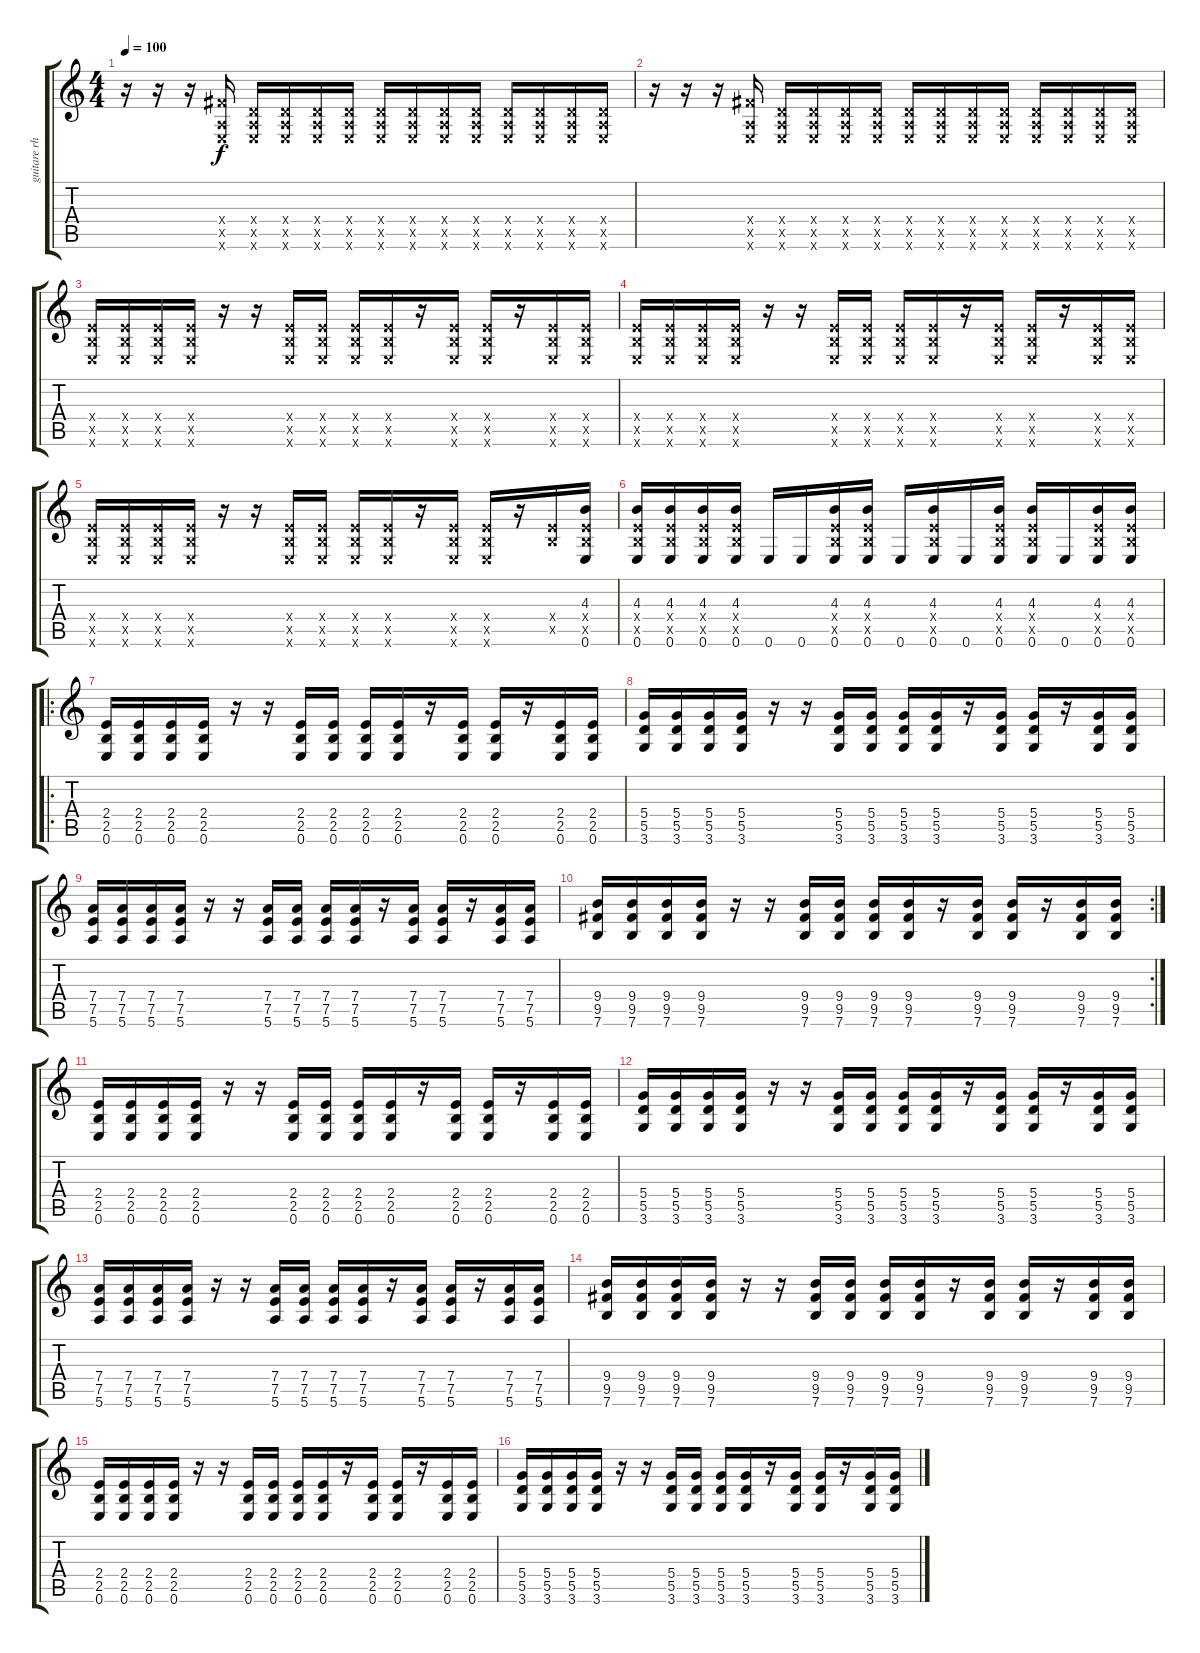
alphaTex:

\track ("guitare rhytmique (gilles)" "guitare rh") {instrument overdrivenguitar}
\staff {score tabs}
\tuning (E4 B3 G3 D3 A2 E2) {hide}
\ts (4 4)
\tempo 100
\clef g2
\ks c
r.16{dy f instrument overdrivenguitar} r.16 r.16 (4.4{x} 0.5{x} 0.6{x}).16 (0.4{x} 0.5{x} 0.6{x}).16 (0.4{x} 0.5{x} 0.6{x}).16 (0.4{x} 0.5{x} 0.6{x}).16 (0.4{x} 0.5{x} 0.6{x}).16 (0.4{x} 0.5{x} 0.6{x}).16 (0.4{x} 0.5{x} 0.6{x}).16 (0.4{x} 0.5{x} 0.6{x}).16 (0.4{x} 0.5{x} 0.6{x}).16 (0.4{x} 0.5{x} 0.6{x}).16 (0.4{x} 0.5{x} 0.6{x}).16 (0.4{x} 0.5{x} 0.6{x}).16 (0.4{x} 0.5{x} 0.6{x}).16 |
r.16 r.16 r.16 (4.4{x} 0.5{x} 0.6{x}).16 (0.4{x} 0.5{x} 0.6{x}).16 (0.4{x} 0.5{x} 0.6{x}).16 (0.4{x} 0.5{x} 0.6{x}).16 (0.4{x} 0.5{x} 0.6{x}).16 (0.4{x} 0.5{x} 0.6{x}).16 (0.4{x} 0.5{x} 0.6{x}).16 (0.4{x} 0.5{x} 0.6{x}).16 (0.4{x} 0.5{x} 0.6{x}).16 (0.4{x} 0.5{x} 0.6{x}).16 (0.4{x} 0.5{x} 0.6{x}).16 (0.4{x} 0.5{x} 0.6{x}).16 (0.4{x} 0.5{x} 0.6{x}).16 |
(2.4{x} 2.5{x} 0.6{x}).16 (2.4{x} 2.5{x} 0.6{x}).16 (2.4{x} 2.5{x} 0.6{x}).16 (2.4{x} 2.5{x} 0.6{x}).16 r.16 r.16 (2.4{x} 2.5{x} 0.6{x}).16 (2.4{x} 2.5{x} 0.6{x}).16 (2.4{x} 2.5{x} 0.6{x}).16 (2.4{x} 2.5{x} 0.6{x}).16 r.16 (2.4{x} 2.5{x} 0.6{x}).16 (2.4{x} 2.5{x} 0.6{x}).16 r.16 (2.4{x} 2.5{x} 0.6{x}).16 (2.4{x} 2.5{x} 0.6{x}).16 |
(2.4{x} 2.5{x} 0.6{x}).16 (2.4{x} 2.5{x} 0.6{x}).16 (2.4{x} 2.5{x} 0.6{x}).16 (2.4{x} 2.5{x} 0.6{x}).16 r.16 r.16 (2.4{x} 2.5{x} 0.6{x}).16 (2.4{x} 2.5{x} 0.6{x}).16 (2.4{x} 2.5{x} 0.6{x}).16 (2.4{x} 2.5{x} 0.6{x}).16 r.16 (2.4{x} 2.5{x} 0.6{x}).16 (2.4{x} 2.5{x} 0.6{x}).16 r.16 (2.4{x} 2.5{x} 0.6{x}).16 (2.4{x} 2.5{x} 0.6{x}).16 |
(2.4{x} 2.5{x} 0.6{x}).16 (2.4{x} 2.5{x} 0.6{x}).16 (2.4{x} 2.5{x} 0.6{x}).16 (2.4{x} 2.5{x} 0.6{x}).16 r.16 r.16 (2.4{x} 2.5{x} 0.6{x}).16 (2.4{x} 2.5{x} 0.6{x}).16 (2.4{x} 2.5{x} 0.6{x}).16 (2.4{x} 2.5{x} 0.6{x}).16 r.16 (2.4{x} 2.5{x} 0.6{x}).16 (2.4{x} 2.5{x} 0.6{x}).16 r.16 (2.4{x} 2.5{x}).16 (4.3 2.4{x} 2.5{x} 0.6).16 |
(4.3 2.4{x} 2.5{x} 0.6).16 (4.3 2.4{x} 2.5{x} 0.6).16 (4.3 2.4{x} 2.5{x} 0.6).16 (4.3 2.4{x} 2.5{x} 0.6).16 0.6.16 0.6.16 (4.3 2.4{x} 2.5{x} 0.6).16 (4.3 2.4{x} 2.5{x} 0.6).16 0.6.16 (4.3 2.4{x} 2.5{x} 0.6).16 0.6.16 (4.3 2.4{x} 2.5{x} 0.6).16 (4.3 2.4{x} 2.5{x} 0.6).16 0.6.16 (4.3 2.4{x} 2.5{x} 0.6).16 (4.3 2.4{x} 2.5{x} 0.6).16 |
\ro
(2.4 2.5 0.6).16{volume 15} (2.4 2.5 0.6).16 (2.4 2.5 0.6).16 (2.4 2.5 0.6).16 r.16 r.16 (2.4 2.5 0.6).16 (2.4 2.5 0.6).16 (2.4 2.5 0.6).16 (2.4 2.5 0.6).16 r.16 (2.4 2.5 0.6).16 (2.4 2.5 0.6).16 r.16 (2.4 2.5 0.6).16 (2.4 2.5 0.6).16 |
(5.4 5.5 3.6).16 (5.4 5.5 3.6).16 (5.4 5.5 3.6).16 (5.4 5.5 3.6).16 r.16 r.16 (5.4 5.5 3.6).16 (5.4 5.5 3.6).16 (5.4 5.5 3.6).16 (5.4 5.5 3.6).16 r.16 (5.4 5.5 3.6).16 (5.4 5.5 3.6).16 r.16 (5.4 5.5 3.6).16 (5.4 5.5 3.6).16 |
(7.4 7.5 5.6).16 (7.4 7.5 5.6).16 (7.4 7.5 5.6).16 (7.4 7.5 5.6).16 r.16 r.16 (7.4 7.5 5.6).16 (7.4 7.5 5.6).16 (7.4 7.5 5.6).16 (7.4 7.5 5.6).16 r.16 (7.4 7.5 5.6).16 (7.4 7.5 5.6).16 r.16 (7.4 7.5 5.6).16 (7.4 7.5 5.6).16 |
\rc 2
(9.4 9.5 7.6).16 (9.4 9.5 7.6).16 (9.4 9.5 7.6).16 (9.4 9.5 7.6).16 r.16 r.16 (9.4 9.5 7.6).16 (9.4 9.5 7.6).16 (9.4 9.5 7.6).16 (9.4 9.5 7.6).16 r.16 (9.4 9.5 7.6).16 (9.4 9.5 7.6).16 r.16 (9.4 9.5 7.6).16 (9.4 9.5 7.6).16 |
(2.4 2.5 0.6).16{volume 13} (2.4 2.5 0.6).16 (2.4 2.5 0.6).16 (2.4 2.5 0.6).16 r.16 r.16 (2.4 2.5 0.6).16 (2.4 2.5 0.6).16 (2.4 2.5 0.6).16 (2.4 2.5 0.6).16 r.16 (2.4 2.5 0.6).16 (2.4 2.5 0.6).16 r.16 (2.4 2.5 0.6).16 (2.4 2.5 0.6).16 |
(5.4 5.5 3.6).16 (5.4 5.5 3.6).16 (5.4 5.5 3.6).16 (5.4 5.5 3.6).16 r.16 r.16 (5.4 5.5 3.6).16 (5.4 5.5 3.6).16 (5.4 5.5 3.6).16 (5.4 5.5 3.6).16 r.16 (5.4 5.5 3.6).16 (5.4 5.5 3.6).16 r.16 (5.4 5.5 3.6).16 (5.4 5.5 3.6).16 |
(7.4 7.5 5.6).16 (7.4 7.5 5.6).16 (7.4 7.5 5.6).16 (7.4 7.5 5.6).16 r.16 r.16 (7.4 7.5 5.6).16 (7.4 7.5 5.6).16 (7.4 7.5 5.6).16 (7.4 7.5 5.6).16 r.16 (7.4 7.5 5.6).16 (7.4 7.5 5.6).16 r.16 (7.4 7.5 5.6).16 (7.4 7.5 5.6).16 |
(9.4 9.5 7.6).16 (9.4 9.5 7.6).16 (9.4 9.5 7.6).16 (9.4 9.5 7.6).16 r.16 r.16 (9.4 9.5 7.6).16 (9.4 9.5 7.6).16 (9.4 9.5 7.6).16 (9.4 9.5 7.6).16 r.16 (9.4 9.5 7.6).16 (9.4 9.5 7.6).16 r.16 (9.4 9.5 7.6).16 (9.4 9.5 7.6).16 |
(2.4 2.5 0.6).16{volume 13} (2.4 2.5 0.6).16 (2.4 2.5 0.6).16 (2.4 2.5 0.6).16 r.16 r.16 (2.4 2.5 0.6).16 (2.4 2.5 0.6).16 (2.4 2.5 0.6).16 (2.4 2.5 0.6).16 r.16 (2.4 2.5 0.6).16 (2.4 2.5 0.6).16 r.16 (2.4 2.5 0.6).16 (2.4 2.5 0.6).16 |
(5.4 5.5 3.6).16 (5.4 5.5 3.6).16 (5.4 5.5 3.6).16 (5.4 5.5 3.6).16 r.16 r.16 (5.4 5.5 3.6).16 (5.4 5.5 3.6).16 (5.4 5.5 3.6).16 (5.4 5.5 3.6).16 r.16 (5.4 5.5 3.6).16 (5.4 5.5 3.6).16 r.16 (5.4 5.5 3.6).16 (5.4 5.5 3.6).16
